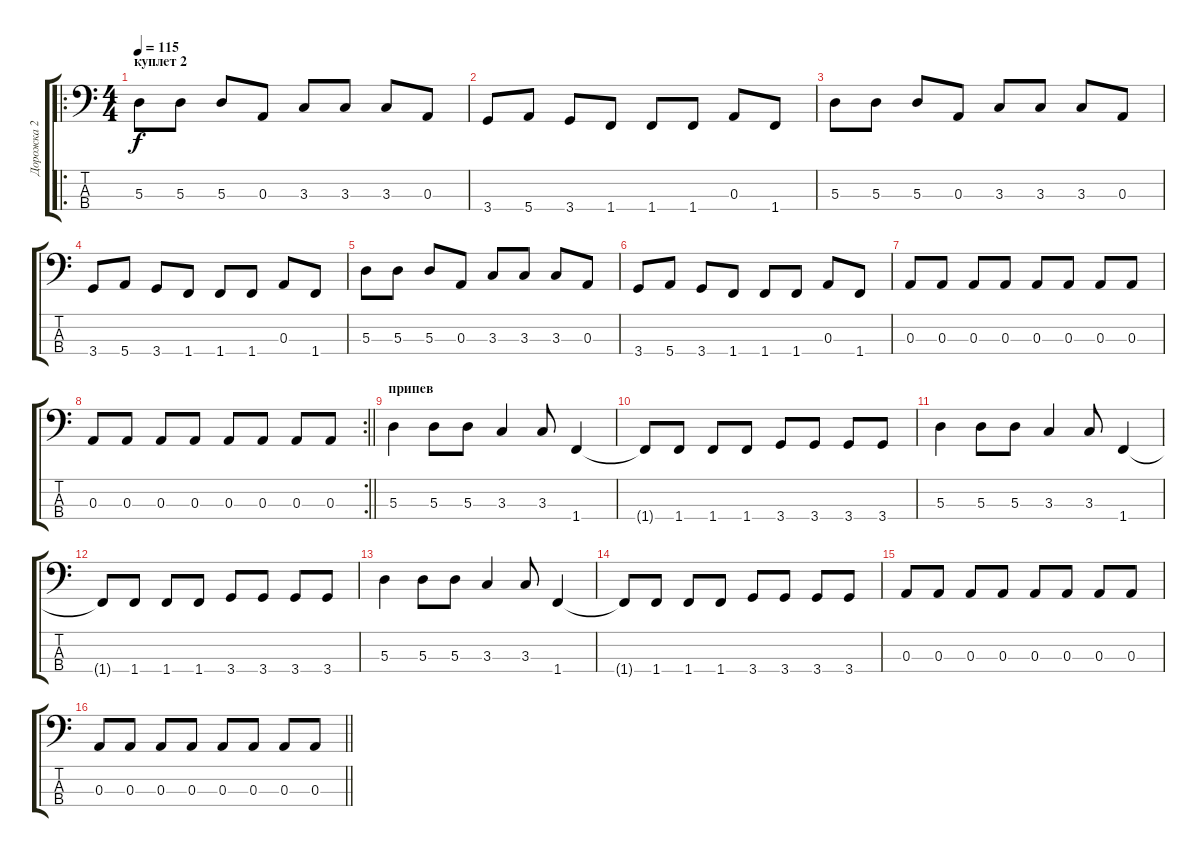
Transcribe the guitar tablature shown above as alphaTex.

\track ("Дорожка 2" "Дорожка 2") {instrument electricbassfinger}
\staff {score tabs}
\tuning (G2 D2 A1 E1) {hide}
\ro
\ts (4 4)
\section ("" "куплет 2")
\tempo 115
\clef f4
\ks c
5.3.8{dy f} 5.3.8 5.3.8 0.3.8 3.3.8 3.3.8 3.3.8 0.3.8 |
3.4.8 5.4.8 3.4.8 1.4.8 1.4.8 1.4.8 0.3.8 1.4.8 |
5.3.8 5.3.8 5.3.8 0.3.8 3.3.8 3.3.8 3.3.8 0.3.8 |
3.4.8 5.4.8 3.4.8 1.4.8 1.4.8 1.4.8 0.3.8 1.4.8 |
5.3.8 5.3.8 5.3.8 0.3.8 3.3.8 3.3.8 3.3.8 0.3.8 |
3.4.8 5.4.8 3.4.8 1.4.8 1.4.8 1.4.8 0.3.8 1.4.8 |
0.3.8 0.3.8 0.3.8 0.3.8 0.3.8 0.3.8 0.3.8 0.3.8 |
\rc 2
\barLineRight lightlight
0.3.8 0.3.8 0.3.8 0.3.8 0.3.8 0.3.8 0.3.8 0.3.8 |
\section ("" "припев")
5.3.4 5.3.8 5.3.8 3.3.4 3.3.8 1.4.4 |
1.4{t}.8 1.4.8 1.4.8 1.4.8 3.4.8 3.4.8 3.4.8 3.4.8 |
5.3.4 5.3.8 5.3.8 3.3.4 3.3.8 1.4.4 |
1.4{t}.8 1.4.8 1.4.8 1.4.8 3.4.8 3.4.8 3.4.8 3.4.8 |
5.3.4 5.3.8 5.3.8 3.3.4 3.3.8 1.4.4 |
1.4{t}.8 1.4.8 1.4.8 1.4.8 3.4.8 3.4.8 3.4.8 3.4.8 |
0.3.8 0.3.8 0.3.8 0.3.8 0.3.8 0.3.8 0.3.8 0.3.8 |
\barLineRight lightlight
0.3.8 0.3.8 0.3.8 0.3.8 0.3.8 0.3.8 0.3.8 0.3.8
